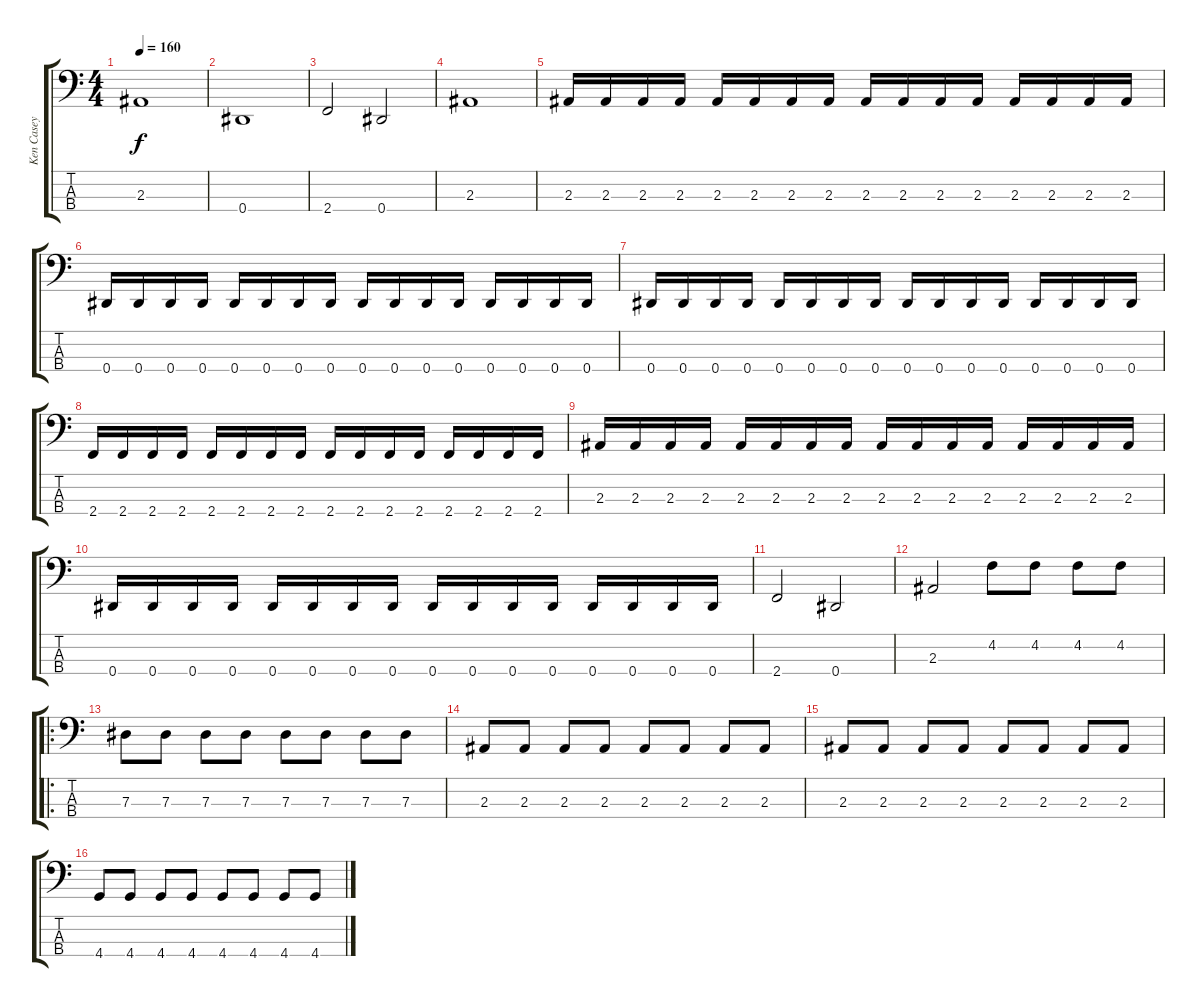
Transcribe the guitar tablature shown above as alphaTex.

\track ("Ken Casey" "Ken Casey") {instrument electricbassfinger}
\staff {score tabs}
\tuning (Gb2 Db2 Ab1 Eb1) {hide}
\ts (4 4)
\tempo 160
\clef f4
\ks c
2.3.1{dy f} |
0.4.1 |
2.4.2 0.4.2 |
2.3.1 |
2.3.16 2.3.16 2.3.16 2.3.16 2.3.16 2.3.16 2.3.16 2.3.16 2.3.16 2.3.16 2.3.16 2.3.16 2.3.16 2.3.16 2.3.16 2.3.16 |
0.4.16 0.4.16 0.4.16 0.4.16 0.4.16 0.4.16 0.4.16 0.4.16 0.4.16 0.4.16 0.4.16 0.4.16 0.4.16 0.4.16 0.4.16 0.4.16 |
0.4.16 0.4.16 0.4.16 0.4.16 0.4.16 0.4.16 0.4.16 0.4.16 0.4.16 0.4.16 0.4.16 0.4.16 0.4.16 0.4.16 0.4.16 0.4.16 |
2.4.16 2.4.16 2.4.16 2.4.16 2.4.16 2.4.16 2.4.16 2.4.16 2.4.16 2.4.16 2.4.16 2.4.16 2.4.16 2.4.16 2.4.16 2.4.16 |
2.3.16 2.3.16 2.3.16 2.3.16 2.3.16 2.3.16 2.3.16 2.3.16 2.3.16 2.3.16 2.3.16 2.3.16 2.3.16 2.3.16 2.3.16 2.3.16 |
0.4.16 0.4.16 0.4.16 0.4.16 0.4.16 0.4.16 0.4.16 0.4.16 0.4.16 0.4.16 0.4.16 0.4.16 0.4.16 0.4.16 0.4.16 0.4.16 |
2.4.2 0.4.2 |
2.3.2 4.2.8 4.2.8 4.2.8 4.2.8 |
\ro
7.3.8 7.3.8 7.3.8 7.3.8 7.3.8 7.3.8 7.3.8 7.3.8 |
2.3.8 2.3.8 2.3.8 2.3.8 2.3.8 2.3.8 2.3.8 2.3.8 |
2.3.8 2.3.8 2.3.8 2.3.8 2.3.8 2.3.8 2.3.8 2.3.8 |
4.4.8 4.4.8 4.4.8 4.4.8 4.4.8 4.4.8 4.4.8 4.4.8
